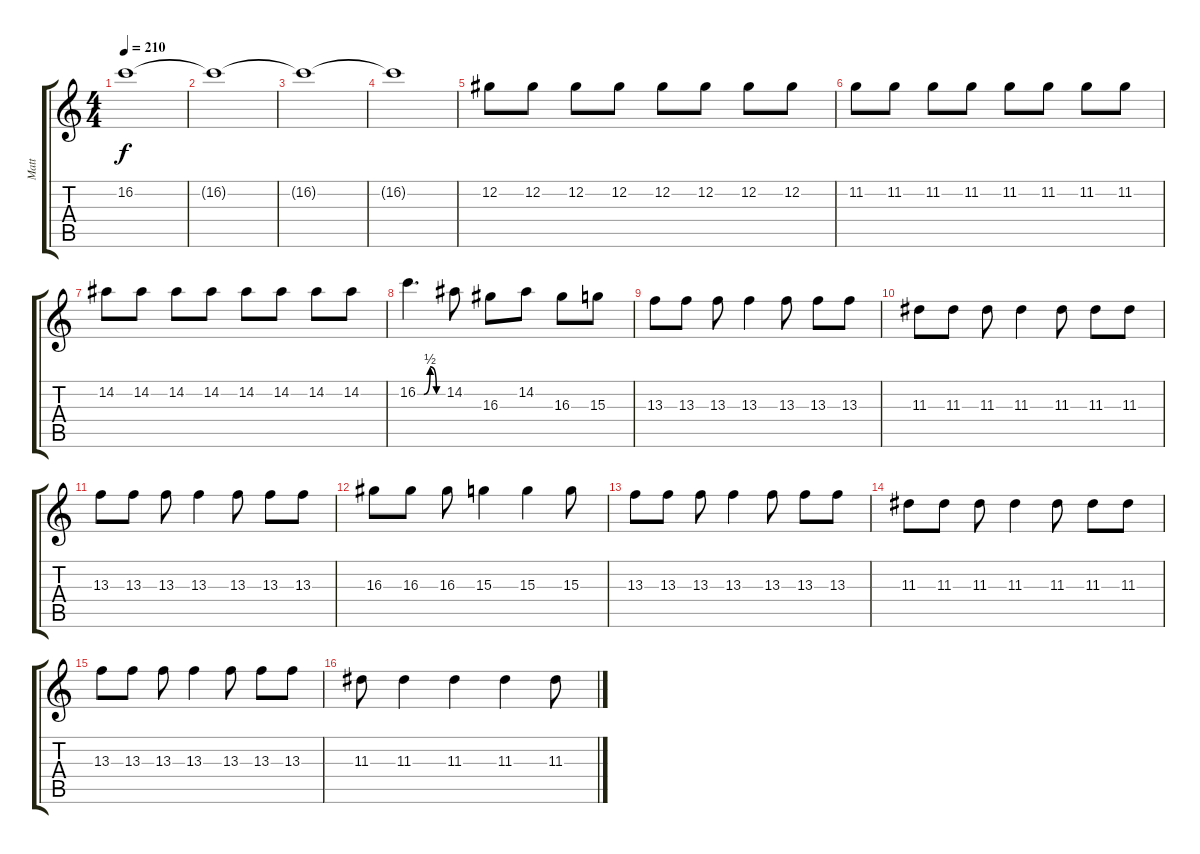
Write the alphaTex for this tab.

\track ("Matt" "Matt") {instrument distortionguitar}
\staff {score tabs}
\tuning (Db4 Ab3 E3 B2 Gb2 B1) {hide}
\ts (4 4)
\tempo 210
\clef g2
\ks c
16.2.1{dy f} |
16.2{t}.1 |
16.2{t}.1 |
16.2{t}.1 |
12.2.8 12.2.8 12.2.8 12.2.8 12.2.8 12.2.8 12.2.8 12.2.8 |
11.2.8 11.2.8 11.2.8 11.2.8 11.2.8 11.2.8 11.2.8 11.2.8 |
14.2.8 14.2.8 14.2.8 14.2.8 14.2.8 14.2.8 14.2.8 14.2.8 |
16.2{be (custom 0 0 15 0 30 2 45 0 60 0)}.4{d} 14.2.8 16.3.8 14.2.8 16.3.8 15.3.8 |
13.3.8 13.3.8 13.3.8 13.3.4 13.3.8 13.3.8 13.3.8 |
11.3.8 11.3.8 11.3.8 11.3.4 11.3.8 11.3.8 11.3.8 |
13.3.8 13.3.8 13.3.8 13.3.4 13.3.8 13.3.8 13.3.8 |
16.3.8 16.3.8 16.3.8 15.3.4 15.3.4 15.3.8 |
13.3.8 13.3.8 13.3.8 13.3.4 13.3.8 13.3.8 13.3.8 |
11.3.8 11.3.8 11.3.8 11.3.4 11.3.8 11.3.8 11.3.8 |
13.3.8 13.3.8 13.3.8 13.3.4 13.3.8 13.3.8 13.3.8 |
11.3.8 11.3.4 11.3.4 11.3.4 11.3.8
